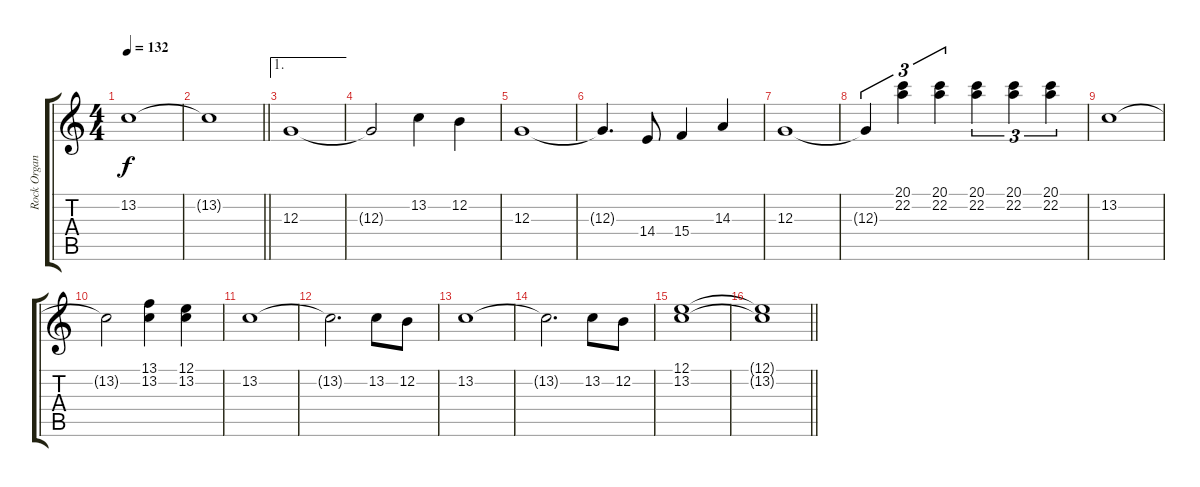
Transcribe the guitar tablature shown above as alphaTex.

\track ("Rock Organ" "Rock Organ") {instrument rockorgan}
\staff {score tabs}
\tuning (E4 B3 G3 D3 A2 E2) {hide}
\ts (4 4)
\tempo 132
\clef g2
\ks c
13.2.1{dy f} |
\barLineRight lightlight
13.2{t}.1 |
\ae 1
12.3.1 |
12.3{t}.2 13.2.4 12.2.4 |
12.3.1 |
12.3{t}.4{d} 14.4.8 15.4.4 14.3.4 |
12.3.1 |
12.3{t}.4{tu (3 2)} (20.1 22.2).4{tu (3 2)} (20.1 22.2).4{tu (3 2)} (20.1 22.2).4{tu (3 2)} (20.1 22.2).4{tu (3 2)} (20.1 22.2).4{tu (3 2)} |
13.2.1 |
13.2{t}.2 (13.1 13.2).4 (12.1 13.2).4 |
13.2.1 |
13.2{t}.2{d} 13.2.8 12.2.8 |
13.2.1 |
13.2{t}.2{d} 13.2.8 12.2.8 |
(12.1 13.2).1 |
\barLineRight lightlight
(12.1{t} 13.2{t}).1
